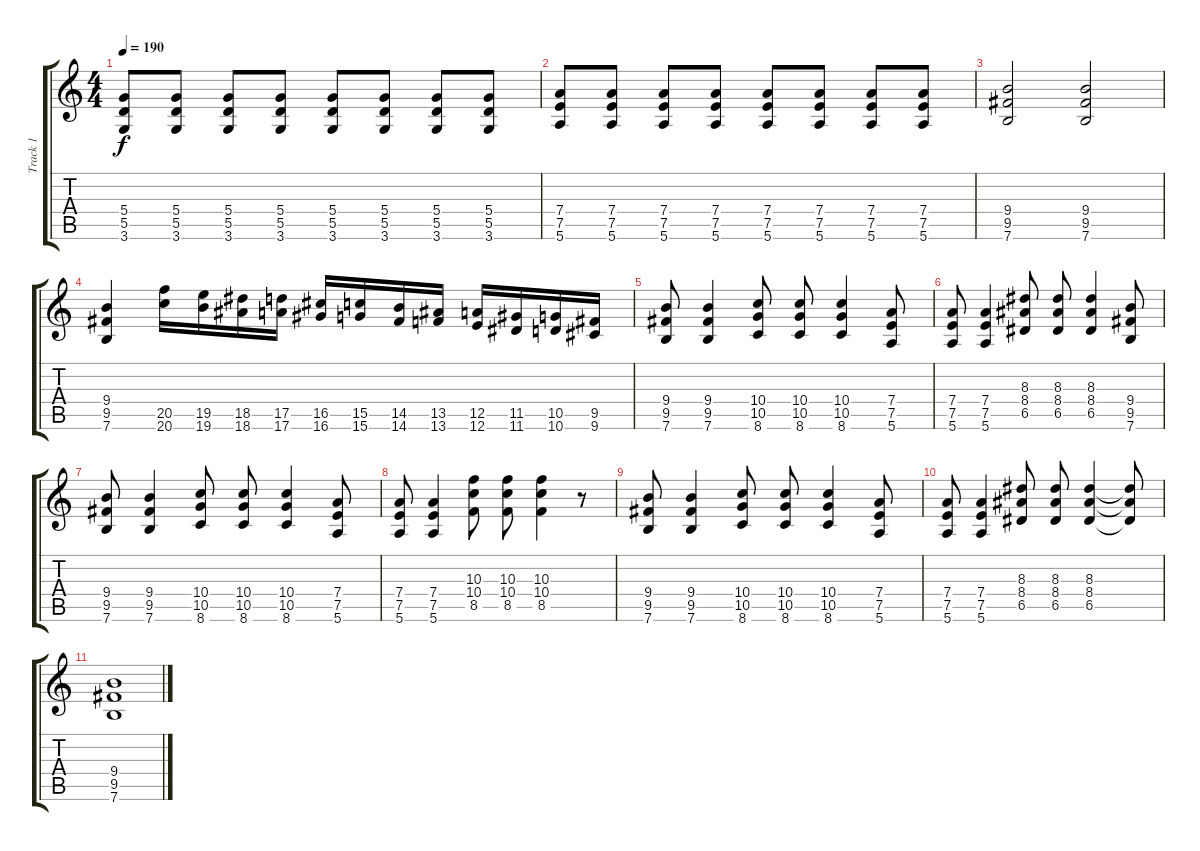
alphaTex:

\track ("Track 1" "Track 1") {instrument distortionguitar}
\staff {score tabs}
\tuning (E4 B3 G3 D3 A2 E2) {hide}
\ts (4 4)
\tempo 190
\clef g2
\ks c
(5.4 5.5 3.6).8{dy f} (5.4 5.5 3.6).8 (5.4 5.5 3.6).8 (5.4 5.5 3.6).8 (5.4 5.5 3.6).8 (5.4 5.5 3.6).8 (5.4 5.5 3.6).8 (5.4 5.5 3.6).8 |
(7.4 7.5 5.6).8 (7.4 7.5 5.6).8 (7.4 7.5 5.6).8 (7.4 7.5 5.6).8 (7.4 7.5 5.6).8 (7.4 7.5 5.6).8 (7.4 7.5 5.6).8 (7.4 7.5 5.6).8 |
(9.4 9.5 7.6).2 (9.4 9.5 7.6).2 |
(9.4 9.5 7.6).4 (20.5 20.6).16 (19.5 19.6).16 (18.5 18.6).16 (17.5 17.6).16 (16.5 16.6).16 (15.5 15.6).16 (14.5 14.6).16 (13.5 13.6).16 (12.5 12.6).16 (11.5 11.6).16 (10.5 10.6).16 (9.5 9.6).16 |
(9.4 9.5 7.6).8 (9.4 9.5 7.6).4 (10.4 10.5 8.6).8 (10.4 10.5 8.6).8 (10.4 10.5 8.6).4 (7.4 7.5 5.6).8 |
(7.4 7.5 5.6).8 (7.4 7.5 5.6).4 (8.3 8.4 6.5).8 (8.3 8.4 6.5).8 (8.3 8.4 6.5).4 (9.4 9.5 7.6).8 |
(9.4 9.5 7.6).8 (9.4 9.5 7.6).4 (10.4 10.5 8.6).8 (10.4 10.5 8.6).8 (10.4 10.5 8.6).4 (7.4 7.5 5.6).8 |
(7.4 7.5 5.6).8 (7.4 7.5 5.6).4 (10.3 10.4 8.5).8 (10.3 10.4 8.5).8 (10.3 10.4 8.5).4 r.8 |
(9.4 9.5 7.6).8 (9.4 9.5 7.6).4 (10.4 10.5 8.6).8 (10.4 10.5 8.6).8 (10.4 10.5 8.6).4 (7.4 7.5 5.6).8 |
(7.4 7.5 5.6).8 (7.4 7.5 5.6).4 (8.3 8.4 6.5).8 (8.3 8.4 6.5).8 (8.3 8.4 6.5).4 (8.3{t} 8.4{t} 6.5{t}).8 |
(9.4 9.5 7.6).1
